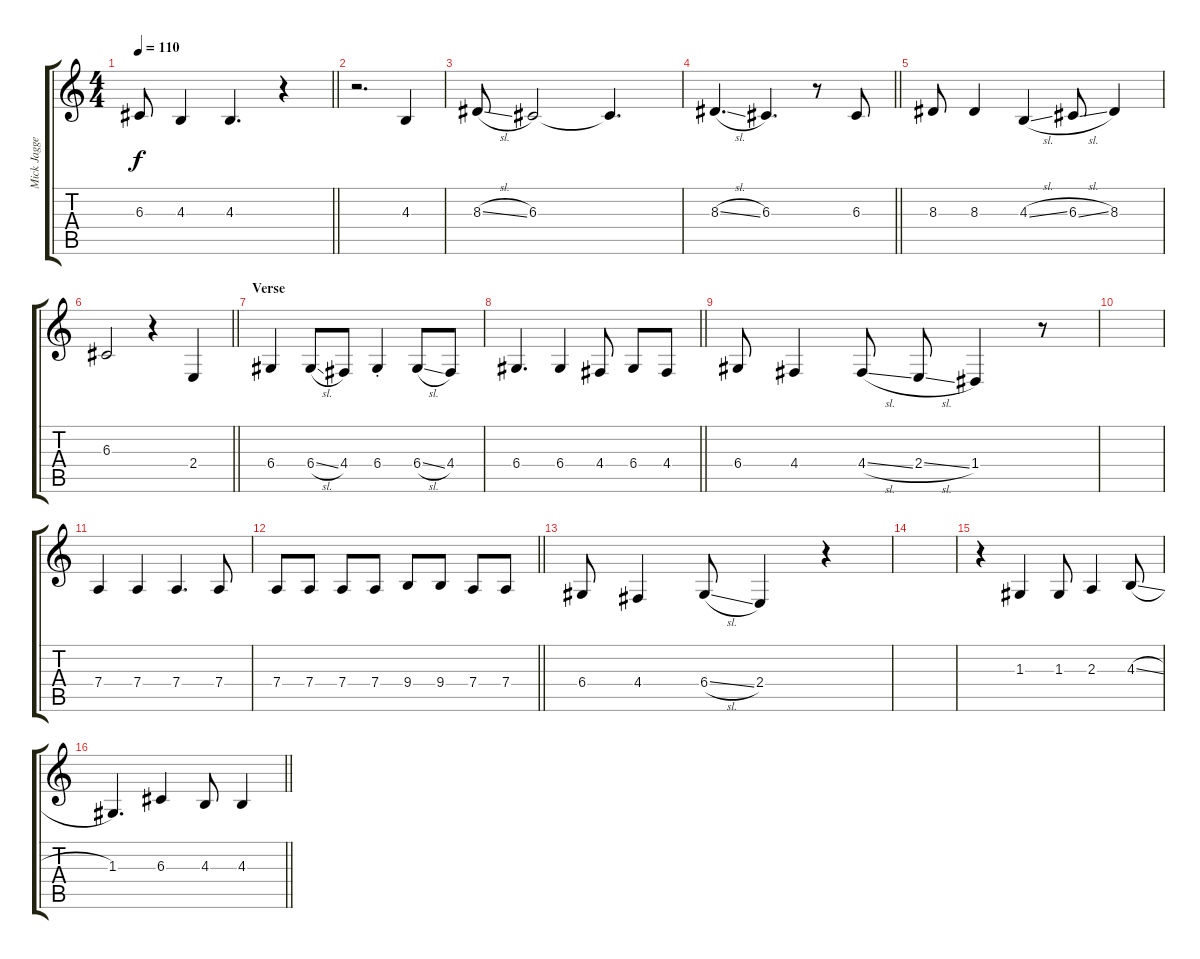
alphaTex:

\track ("Mick Jagger" "Mick Jagge") {instrument trombone}
\staff {score tabs}
\tuning (E4 B3 G3 D3 A2 E2) {hide}
\ts (4 4)
\tempo 110
\clef g2
\barLineRight lightlight
\ks c
6.3.8{dy f} 4.3.4 4.3.4{d} r.4 |
r.2{d} 4.3.4 |
8.3{sl}.8 6.3.2 6.3{t}.4{d} |
\barLineRight lightlight
8.3{sl}.4{d} 6.3.4{d} r.8 6.3.8 |
8.3.8 8.3.4 4.3{sl}.4 6.3{sl}.8 8.3.4 |
\barLineRight lightlight
6.3.2 r.4 2.4.4 |
\section ("" "Verse")
6.4.4 6.4{sl}.8 4.4.8 6.4{st}.4 6.4{sl}.8 4.4.8 |
\barLineRight lightlight
6.4.4{d} 6.4.4 4.4.8 6.4.8 4.4.8 |
6.4.8 4.4.4 4.4{sl}.8 2.4{sl}.8 1.4.4 r.8 |
|
7.4.4 7.4.4 7.4.4{d} 7.4.8 |
\barLineRight lightlight
7.4.8 7.4.8 7.4.8 7.4.8 9.4.8 9.4.8 7.4.8 7.4.8 |
6.4.8 4.4.4 6.4{sl}.8 2.4.4 r.4 |
|
r.4 1.3.4 1.3.8 2.3.4 4.3{sl}.8 |
\barLineRight lightlight
1.3.4{d} 6.3.4 4.3.8 4.3.4
